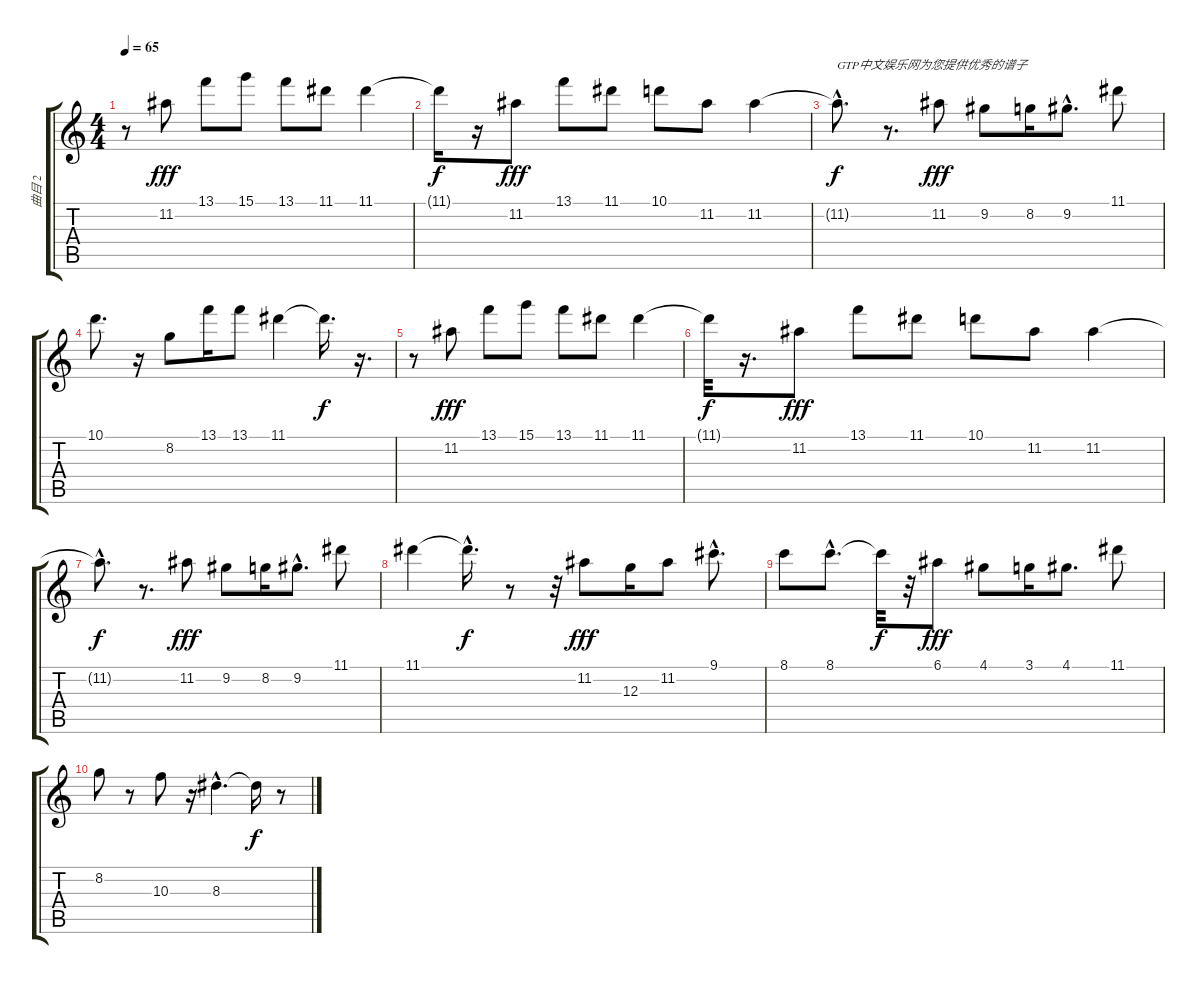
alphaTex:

\track ("曲目 2" "曲目 2") {instrument overdrivenguitar}
\staff {score tabs}
\tuning (E4 B3 G3 D3 A2 E2) {hide}
\ts (4 4)
\tempo 65
\clef g2
\ks c
r.8{dy fff instrument overdrivenguitar} 11.2.8 13.1.8 15.1.8 13.1.8 11.1.8 11.1.4 |
11.1{t}.16{dy f} r.16 11.2.8{dy fff} 13.1.8 11.1.8 10.1.8 11.2.8 11.2.4 |
11.2{hac t}.8{d txt "GTP中文娱乐网为您提供优秀的谱子" dy f} r.8{d} 11.2.8{dy fff} 9.2.8 8.2.16 9.2{hac}.8{d} 11.1.8 |
10.1.8{d} r.16 8.2.8 13.1.16 13.1.8 11.1.4 11.1{t}.16{d dy f} r.16{d} |
r.8 11.2.8{dy fff} 13.1.8 15.1.8 13.1.8 11.1.8 11.1.4 |
11.1{t}.32{dy f} r.16{d} 11.2.8{dy fff} 13.1.8 11.1.8 10.1.8 11.2.8 11.2.4 |
11.2{hac t}.8{d dy f} r.8{d} 11.2.8{dy fff} 9.2.8 8.2.16 9.2{hac}.8{d} 11.1.8 |
11.1.4 11.1{hac t}.16{d dy f} r.8 r.32 11.2.8{dy fff} 12.3.16 11.2.8 9.1{hac}.8{d} |
8.1.8 8.1{hac}.8{d} 8.1{t}.32{dy f} r.32 6.1.8{dy fff} 4.1.8 3.1.16 4.1.8{d} 11.1.8 |
8.2.8 r.8 10.3.8 r.16 8.3{hac}.4{d} 8.3{t}.16{dy f} r.8
